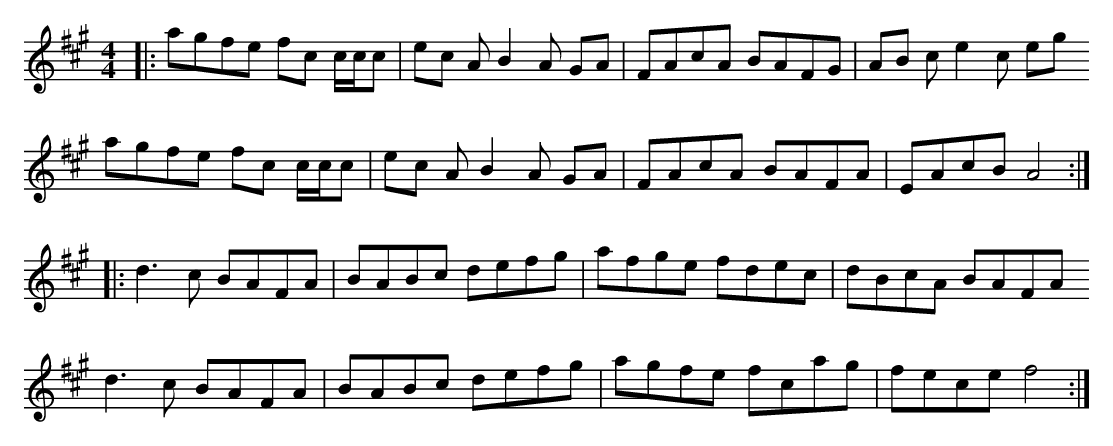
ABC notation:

X:1
M:4/4
K:A
|:agfe fc c/c/c|ec A B2 A GA|FAcA BAFG|AB c e2 c eg
agfe fc c/c/c|ec A B2 A GA|FAcA BAFA|EAcB A4:|
|:d3 c BAFA|BABc defg|afge fdec|dBcA BAFA
d3 c BAFA|BABc defg|agfe fcag|fece f4:|
